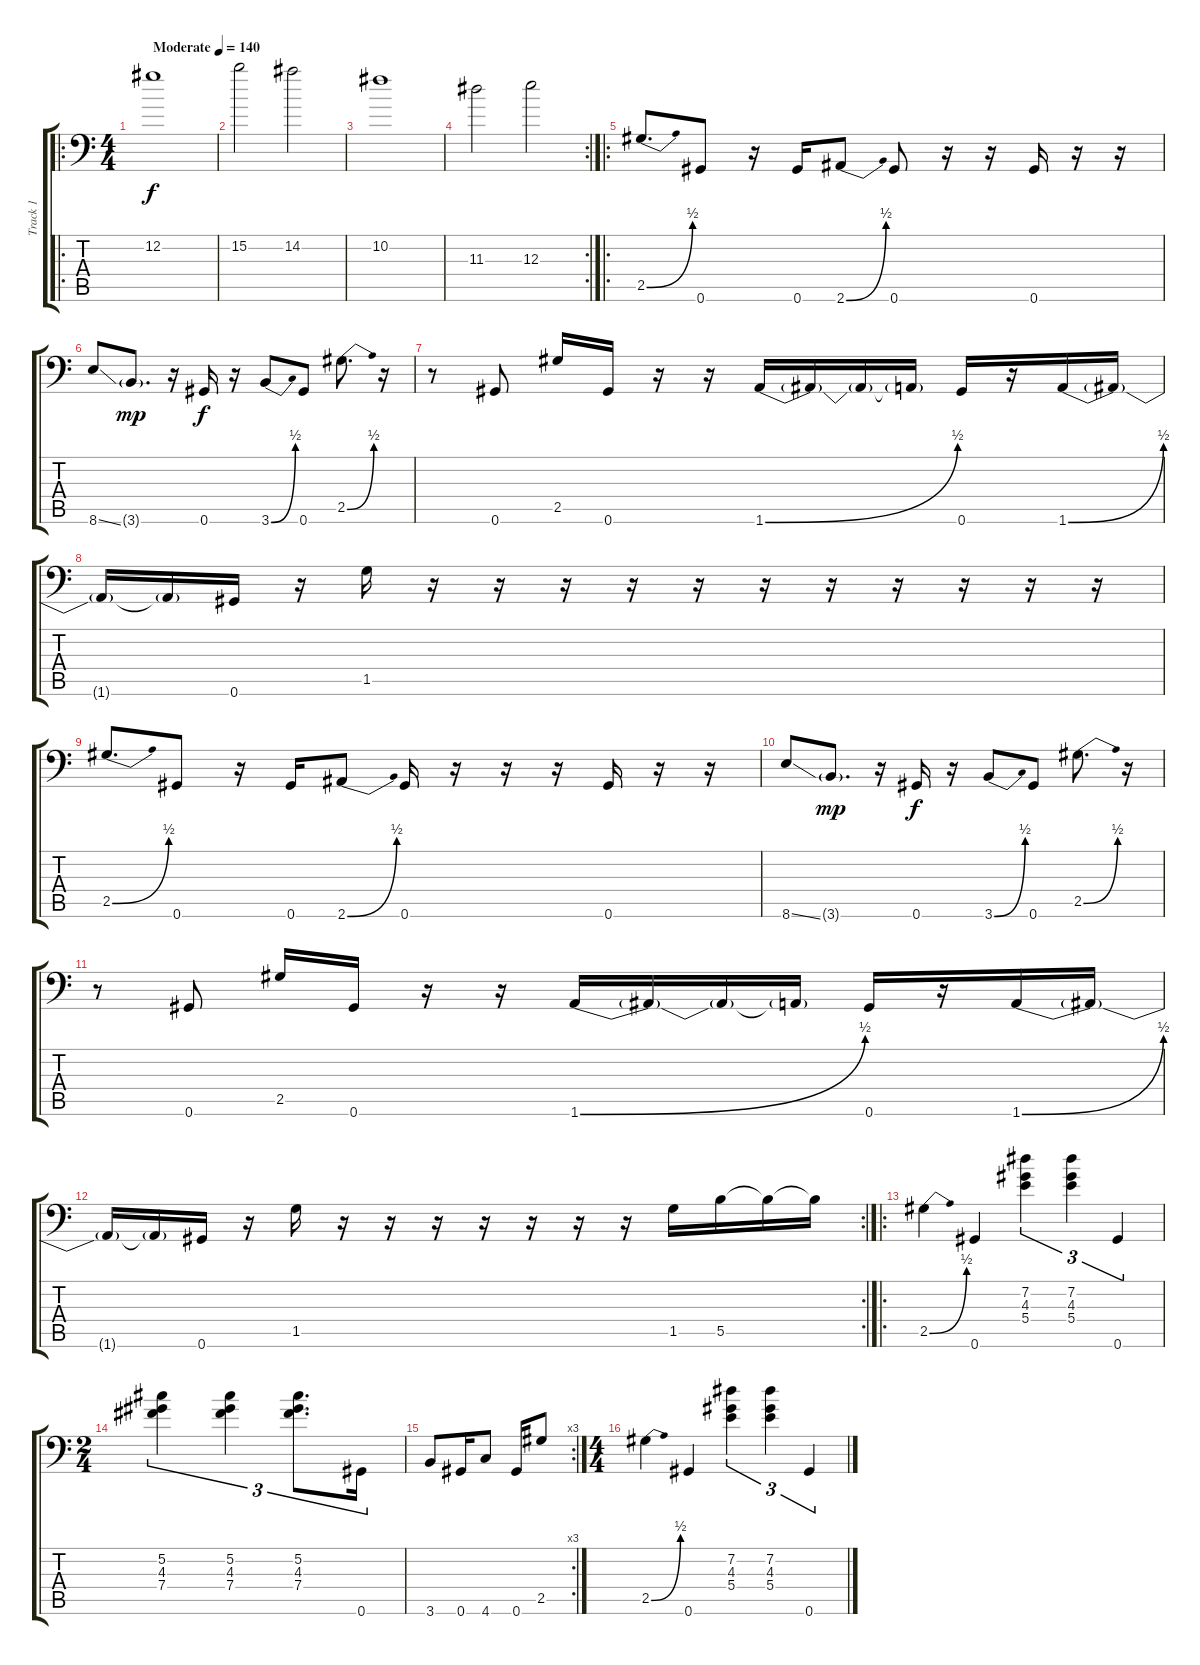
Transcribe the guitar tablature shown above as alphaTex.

\track ("Track 1" "Track 1") {instrument distortionguitar}
\staff {score tabs}
\tuning (Db4 Ab3 E3 B2 Gb2 Ab1) {hide}
\ro
\ts (4 4)
\tempo (140 "Moderate")
\clef f4
\ks c
12.2.1{dy f instrument distortionguitar} |
15.2.2 14.2.2 |
10.2.1 |
\rc 2
11.3.2 12.3.2 |
\ro
2.5{be (bend 0 0 60 2)}.8{d} 0.6.8 r.16 0.6.16 2.6{be (bend 0 0 60 2)}.8 0.6.8 r.16 r.16 0.6.16 r.16 r.16 |
8.6{ss}.8 3.6{g}.8{d dy mp} r.16 0.6.16{dy f} r.16 3.6{be (bend 0 0 60 2)}.8 0.6.8 2.5{be (bend 0 0 60 2)}.8{d} r.16 |
r.8 0.6.8 2.5.16 0.6.16 r.16 r.16 1.6{be (bend 0 0 60 2)}.16 1.6{t}.16 1.6{t}.16 1.6{t}.16 0.6.16 r.16 1.6{be (bend 0 0 60 2)}.16 1.6{t}.16 |
1.6{t}.16 1.6{t}.16 0.6.16 r.16 1.5.16 r.16 r.16 r.16 r.16 r.16 r.16 r.16 r.16 r.16 r.16 r.16 |
2.5{be (bend 0 0 60 2)}.8{d} 0.6.8 r.16 0.6.16 2.6{be (bend 0 0 60 2)}.8 0.6.16 r.16 r.16 r.16 0.6.16 r.16 r.16 |
8.6{ss}.8 3.6{g}.8{d dy mp} r.16 0.6.16{dy f} r.16 3.6{be (bend 0 0 60 2)}.8 0.6.8 2.5{be (bend 0 0 60 2)}.8{d} r.16 |
r.8 0.6.8 2.5.16 0.6.16 r.16 r.16 1.6{be (bend 0 0 60 2)}.16 1.6{t}.16 1.6{t}.16 1.6{t}.16 0.6.16 r.16 1.6{be (bend 0 0 60 2)}.16 1.6{t}.16 |
\rc 2
1.6{t}.16 1.6{t}.16 0.6.16 r.16 1.5.16 r.16 r.16 r.16 r.16 r.16 r.16 r.16 1.5.16 5.5.16 5.5{t}.16 5.5{t}.16 |
\ro
2.5{be (bend 0 0 60 2)}.4 0.6.4 (7.2 4.3 5.4).4{tu (3 2)} (7.2 4.3 5.4).4{tu (3 2)} 0.6.4{tu (3 2)} |
\ts (2 4)
(5.2 4.3 7.4).4{tu (3 2)} (5.2 4.3 7.4).4{tu (3 2)} (5.2 4.3 7.4).8{d tu (3 2)} 0.6.16{tu (3 2)} |
\rc 3
3.6.8 0.6.16 4.6.8 0.6.16 2.5.8 |
\ts (4 4)
2.5{be (bend 0 0 60 2)}.4 0.6.4 (7.2 4.3 5.4).4{tu (3 2)} (7.2 4.3 5.4).4{tu (3 2)} 0.6.4{tu (3 2)}
